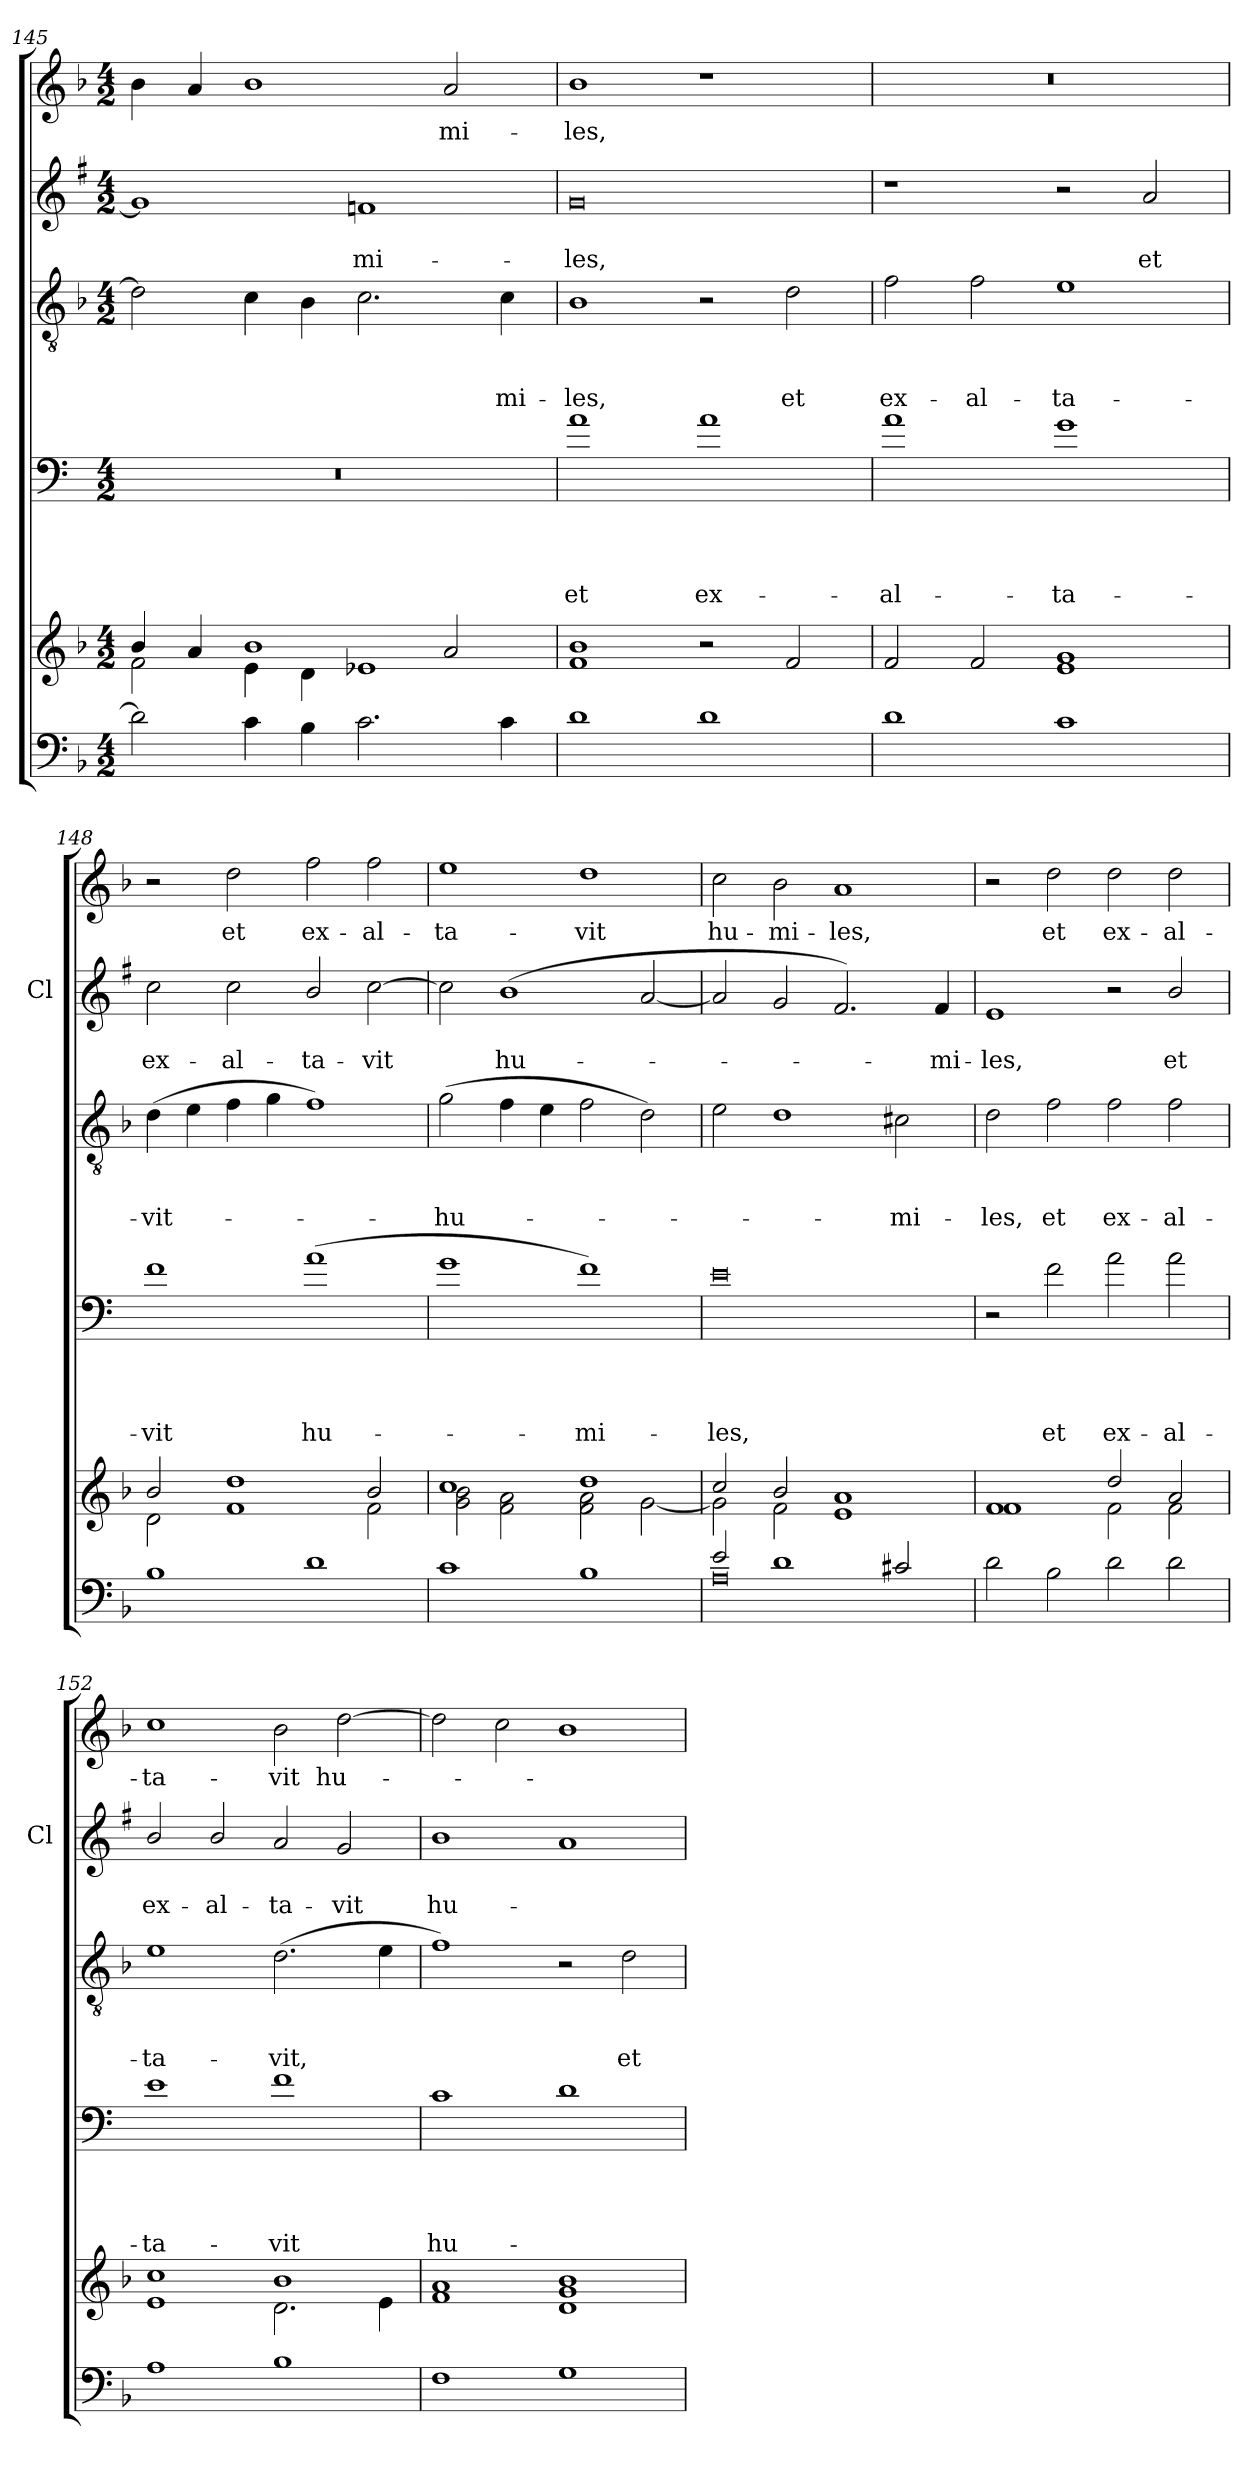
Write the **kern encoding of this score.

**kern	**kern	**kern	**text	**text	**text	**text	**kern	**text	**text	**text	**kern	**text	**text	**kern	**text
*part5	*part5	*part4	*part4	*part4	*part4	*part4	*part3	*part3	*part3	*part3	*part2	*part2	*part2	*part1	*part1
*staff6	*staff5	*staff4	*staff4	*staff4	*staff4	*staff4	*staff3	*staff3	*staff3	*staff3	*staff2	*staff2	*staff2	*staff1	*staff1
*	*	*	*	*	*	*	*	*	*	*	*I'Cl	*	*	*	*
*clefF4	*clefG2	*clefF4	*	*	*	*	*clefGv2	*	*	*	*clefG2	*	*	*clefG2	*
*	*	*ITrd4c7	*	*	*	*	*	*	*	*	*ITrd1c2	*	*	*	*
*k[b-]	*k[b-]	*k[b-]	*	*	*	*	*k[b-]	*	*	*	*k[b-]	*	*	*k[b-]	*
*F:	*F:	*F:	*	*	*	*	*F:	*	*	*	*F:	*	*	*F:	*
*M4/2	*M4/2	*M4/2	*	*	*	*	*M4/2	*	*	*	*M4/2	*	*	*M4/2	*
=145	=145	=145	=145	=145	=145	=145	=145	=145	=145	=145	=145	=145	=145	=145	=145
*	*^	*	*	*	*	*	*	*	*	*	*	*	*	*	*
2d\]	4b-/	2f\	0r	.	.	.	.	2d\]	.	.	.	1f]	.	.	4b-\	.
.	4a/	.	.	.	.	.	.	.	.	.	.	.	.	.	4a/	.
4c\	1b-	4e\	.	.	.	.	.	4c\	.	.	.	.	.	.	1b-	.
4B-\	.	4d\	.	.	.	.	.	4B-\	.	.	.	.	.	.	.	.
2.c\	.	1e-X	.	.	.	.	.	2.c\	.	.	.	1e-X	.	-mi-	.	.
.	2a/	.	.	.	.	.	.	.	.	.	.	.	.	.	2a/	-mi-
4c\	.	.	.	.	.	.	.	4c\	.	.	-mi-	.	.	.	.	.
*	*v	*v	*	*	*	*	*	*	*	*	*	*	*	*	*	*
!!LO:LB:g=z
=146	=146	=146	=146	=146	=146	=146	=146	=146	=146	=146	=146	=146	=146	=146	=146
1d	1f 1b-	1d	.	.	.	et	1B-	.	.	-les,	0f	.	-les,	1b-	-les,
1d	2r	1d	.	.	.	ex-	2r	.	.	.	.	.	.	1r	.
.	2f/	.	.	.	.	.	2d\	.	.	et	.	.	.	.	.
=147	=147	=147	=147	=147	=147	=147	=147	=147	=147	=147	=147	=147	=147	=147	=147
1d	2f/	1d	.	.	.	-al-	2f\	.	.	ex-	1r	.	.	0r	.
.	2f/	.	.	.	.	.	2f\	.	.	-al-	.	.	.	.	.
1c	1e 1g	1c	.	.	.	-ta-	1e	.	.	-ta-	2r	.	.	.	.
.	.	.	.	.	.	.	.	.	.	.	2g/	.	et	.	.
=148	=148	=148	=148	=148	=148	=148	=148	=148	=148	=148	=148	=148	=148	=148	=148
*	*^	*	*	*	*	*	*	*	*	*	*	*	*	*	*
1B-	2b-/	2d\	1B-	.	.	.	-vit	(4d\	.	.	-vit-	2b-\	.	ex-	2r	.
.	.	.	.	.	.	.	.	4e\	.	.	.	.	.	.	.	.
.	1dd	1f	.	.	.	.	.	4f\	.	.	.	2b-\	.	-al-	2dd\	et
.	.	.	.	.	.	.	.	4g\	.	.	.	.	.	.	.	.
1d	.	.	(1d	.	.	.	hu-	1f)	.	.	.	2a/	.	-ta-	2ff\	ex-
.	2b-/	2f\	.	.	.	.	.	.	.	.	.	[2b-\	.	-vit	2ff\	-al-
=149	=149	=149	=149	=149	=149	=149	=149	=149	=149	=149	=149	=149	=149	=149	=149	=149
1c	1cc	2g\ 2b-\	1c	.	.	.	.	(2g\	.	.	-hu-	2b-\]	.	.	1ee	-ta-
.	.	2f\ 2a\	.	.	.	.	.	4f\	.	.	.	(>1a	.	hu-	.	.
.	.	.	.	.	.	.	.	4e\	.	.	.	.	.	.	.	.
1B-	1dd	2f\ 2a\	1B-)	.	.	.	-mi-	2f\	.	.	.	.	.	.	1dd	-vit
.	.	[<2g\	.	.	.	.	.	2d\)	.	.	.	[2g/	.	.	.	.
=150	=150	=150	=150	=150	=150	=150	=150	=150	=150	=150	=150	=150	=150	=150	=150	=150
*^	*	*	*	*	*	*	*	*	*	*	*	*	*	*	*	*
2e/	0A	2cc/	2g\]	0A	.	.	.	-les,	2e\	.	.	.	2g/]	.	.	2cc\	hu-
1d	.	2b-/	2f\	.	.	.	.	.	1d	.	.	.	2f/	.	.	2b-\	-mi-
.	.	1a	1e	.	.	.	.	.	.	.	.	.	2.e/)	.	.	1a	-les,
2c#X/	.	.	.	.	.	.	.	.	2c#X\	.	.	-mi-	.	.	.	.	.
.	.	.	.	.	.	.	.	.	.	.	.	.	4e/	.	-mi-	.	.
*v	*v	*	*	*	*	*	*	*	*	*	*	*	*	*	*	*	*
!!LO:PB:g=z
=151	=151	=151	=151	=151	=151	=151	=151	=151	=151	=151	=151	=151	=151	=151	=151	=151
2d\	1f	1f	2r	.	.	.	.	2d\	.	.	-les,	1d	.	-les,	2r	.
2B-\	.	.	2B-\	.	.	.	et	2f\	.	.	et	.	.	.	2dd\	et
2d\	2dd/	2f\	2d\	.	.	.	ex-	2f\	.	.	ex-	2r	.	.	2dd\	ex-
2d\	2a/	2f\	2d\	.	.	.	-al-	2f\	.	.	-al-	2a/	.	et	2dd\	-al-
=152	=152	=152	=152	=152	=152	=152	=152	=152	=152	=152	=152	=152	=152	=152	=152	=152
1A	1cc	1e	1A	.	.	.	-ta-	1e	.	.	-ta-	2a/	.	ex-	1cc	-ta-
.	.	.	.	.	.	.	.	.	.	.	.	2a/	.	-al-	.	.
1B-	1b-	2.d\	1B-	.	.	.	-vit	(2.d\	.	.	-vit,	2g/	.	-ta-	2b-\	-vit
.	.	.	.	.	.	.	.	.	.	.	.	2f/	.	-vit	[2dd\	hu-
.	.	4e\	.	.	.	.	.	4e\	.	.	.	.	.	.	.	.
*	*v	*v	*	*	*	*	*	*	*	*	*	*	*	*	*	*
=153	=153	=153	=153	=153	=153	=153	=153	=153	=153	=153	=153	=153	=153	=153	=153
1F	1f 1a	1F	.	.	.	hu-	1f)	.	.	.	1a	.	hu-	2dd\]	.
.	.	.	.	.	.	.	.	.	.	.	.	.	.	2cc\	.
1G	1d 1g 1b-	1G	.	.	.	.	2r	.	.	.	1g	.	.	1b-	.
.	.	.	.	.	.	.	2d\	.	.	et	.	.	.	.	.
=	=	=	=	=	=	=	=	=	=	=	=	=	=	=	=
*-	*-	*-	*-	*-	*-	*-	*-	*-	*-	*-	*-	*-	*-	*-	*-
